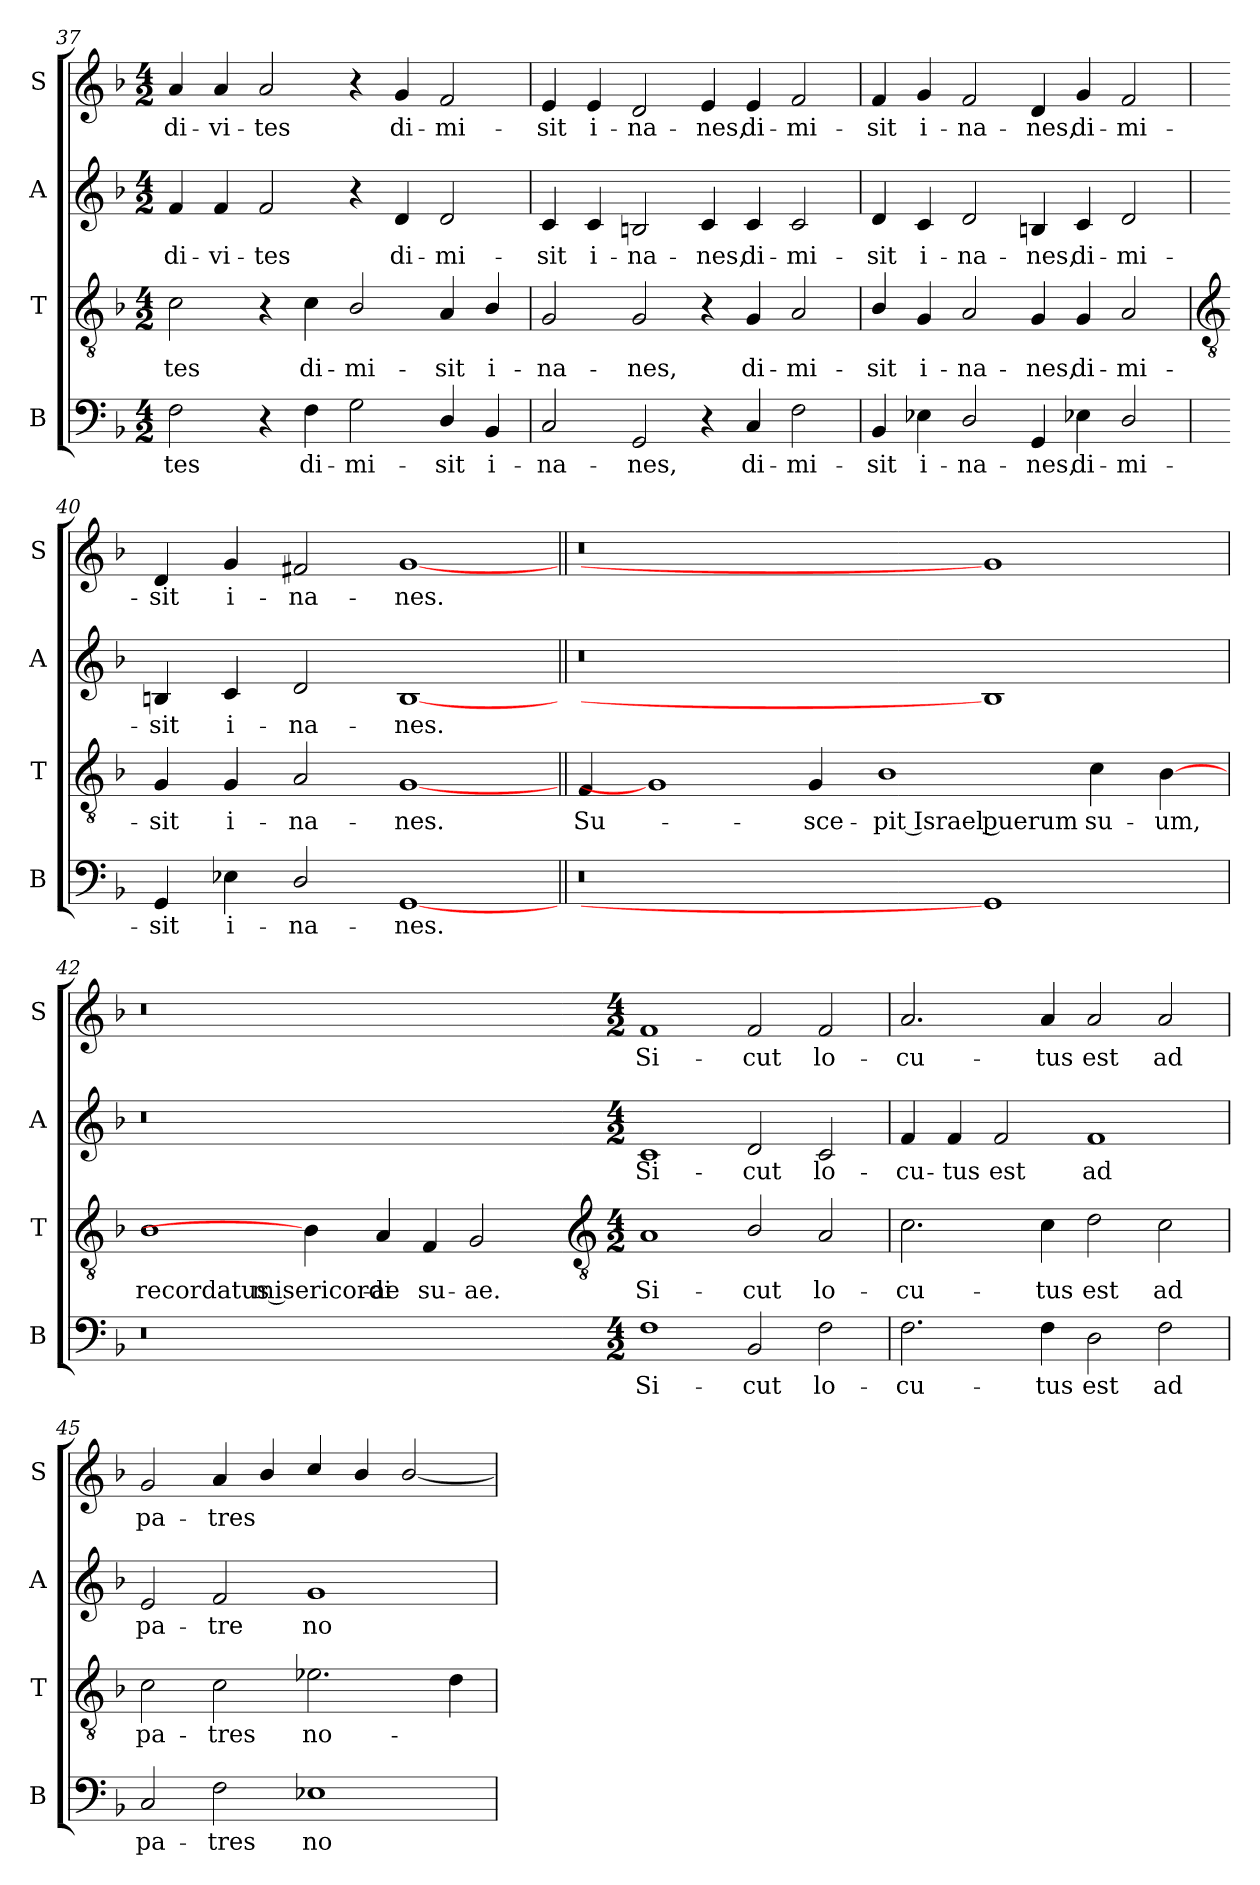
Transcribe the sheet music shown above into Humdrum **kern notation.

**kern	**text	**kern	**text	**kern	**text	**kern	**text
*part4	*part4	*part3	*part3	*part2	*part2	*part1	*part1
*staff4	*staff4	*staff3	*staff3	*staff2	*staff2	*staff1	*staff1
*I"B	*	*I"T	*	*I"A	*	*I"S	*
*I'B	*	*I'T	*	*I'A	*	*I'S	*
*clefF4	*	*clefGv2	*	*clefG2	*	*clefG2	*
*k[b-]	*	*k[b-]	*	*k[b-]	*	*k[b-]	*
*F:	*	*F:	*	*F:	*	*F:	*
*M4/2	*	*M4/2	*	*M4/2	*	*M4/2	*
=37	=37	=37	=37	=37	=37	=37	=37
!	!LO:LY:b	!	!LO:LY:b	!	!LO:LY:b	!	!LO:LY:b
2F	-tes	2c	-tes	4f	di-	4a	di-
!	!	!	!	!	!LO:LY:b	!	!LO:LY:b
.	.	.	.	4f	-vi-	4a	-vi-
!	!	!	!	!	!LO:LY:b	!	!LO:LY:b
4r	.	4r	.	2f	-tes	2a	-tes
!	!LO:LY:b	!	!LO:LY:b	!	!	!	!
4F	di-	4c	di-	.	.	.	.
!	!LO:LY:b	!	!LO:LY:b	!	!	!	!
2G	-mi-	2B-/	-mi-	4r	.	4r	.
!	!	!	!	!	!LO:LY:b	!	!LO:LY:b
.	.	.	.	4d	di-	4g	di-
!	!LO:LY:b	!	!LO:LY:b	!	!LO:LY:b	!	!LO:LY:b
4D/	-sit	4A	-sit	2d	-mi-	2f	-mi-
!	!LO:LY:b	!	!LO:LY:b	!	!	!	!
4BB-	i-	4B-/	i-	.	.	.	.
=38	=38	=38	=38	=38	=38	=38	=38
!	!LO:LY:b	!	!LO:LY:b	!	!LO:LY:b	!	!LO:LY:b
2C	-na-	2G	-na-	4c	-sit	4e	-sit
!	!	!	!	!	!LO:LY:b	!	!LO:LY:b
.	.	.	.	4c	i-	4e	i-
!	!LO:LY:b	!	!LO:LY:b	!	!LO:LY:b	!	!LO:LY:b
2GG	-nes,	2G	-nes,	2Bn	-na-	2d	-na-
!	!	!	!	!	!LO:LY:b	!	!LO:LY:b
4r	.	4r	.	4c	-nes,	4e	-nes,
!	!LO:LY:b	!	!LO:LY:b	!	!LO:LY:b	!	!LO:LY:b
4C	di-	4G	di-	4c	di-	4e	di-
!	!LO:LY:b	!	!LO:LY:b	!	!LO:LY:b	!	!LO:LY:b
2F	-mi-	2A	-mi-	2c	-mi-	2f	-mi-
=39	=39	=39	=39	=39	=39	=39	=39
!	!LO:LY:b	!	!LO:LY:b	!	!LO:LY:b	!	!LO:LY:b
4BB-	-sit	4B-/	-sit	4d	-sit	4f	-sit
!	!LO:LY:b	!	!LO:LY:b	!	!LO:LY:b	!	!LO:LY:b
4E-	i-	4G	i-	4c	i-	4g	i-
!	!LO:LY:b	!	!LO:LY:b	!	!LO:LY:b	!	!LO:LY:b
2D/	-na-	2A	-na-	2d	-na-	2f	-na-
!	!LO:LY:b	!	!LO:LY:b	!	!LO:LY:b	!	!LO:LY:b
4GG	-nes,	4G	-nes,	4Bn	-nes,	4d	-nes,
!	!LO:LY:b	!	!LO:LY:b	!	!LO:LY:b	!	!LO:LY:b
4E-X	di-	4G	di-	4c	di-	4g	di-
!	!LO:LY:b	!	!LO:LY:b	!	!LO:LY:b	!	!LO:LY:b
2D/	-mi-	2A	-mi-	2d	-mi-	2f	-mi-
!!LO:LB:g=z
=40	=40	=40	=40	=40	=40	=40	=40
*	*	*clefGv2	*	*	*	*	*
!	!LO:LY:b	!	!LO:LY:b	!	!LO:LY:b	!	!LO:LY:b
4GG	-sit	4G	-sit	4Bn	-sit	4d	-sit
!	!LO:LY:b	!	!LO:LY:b	!	!LO:LY:b	!	!LO:LY:b
4E-X	i-	4G	i-	4c	i-	4g	i-
!	!LO:LY:b	!	!LO:LY:b	!	!LO:LY:b	!	!LO:LY:b
2D/	-na-	2A	-na-	2d	-na-	2f#X	-na-
!	!LO:LY:b	!	!LO:LY:b	!	!LO:LY:b	!	!LO:LY:b
[1GG	-nes.	[1G	-nes.	[1B	-nes.	[1g	-nes.
=41||	=41||	=41||	=41||	=41||	=41||	=41||	=41||
!	!	!	!LO:LY:b	!	!	!	!
0r	.	4F	Su-	0r	.	0r	.
.	.	1G]	.	.	.	.	.
!	!	!	!LO:LY:b	!	!	!	!
.	.	4G	-sce-	.	.	.	.
!	!	!	!LO:LY:b	!	!	!	!
.	.	1B-	-pit Israel puerum	.	.	.	.
1GG]	.	.	.	1B]	.	1g]	.
!	!	!	!LO:LY:b	!	!	!	!
.	.	4c	su-	.	.	.	.
!	!	!	!LO:LY:b	!	!	!	!
.	.	[4B-	-um,	.	.	.	.
=42A	=42A	=42A	=42A	=42A	=42A	=42A	=42A
!	!	!	!LO:LY:b	!	!	!	!
0r	.	1B-	recordatus misericordi-	0r	.	0r	.
.	.	4B-]	.	.	.	.	.
!	!	!	!LO:LY:b	!	!	!	!
.	.	4A	-ae	.	.	.	.
!	!	!	!LO:LY:b	!	!	!	!
.	.	4F	su-	.	.	.	.
!	!	!	!LO:LY:b	!	!	!	!
.	.	2G	-ae.	.	.	.	.
4ryy	.	.	.	4ryy	.	4ryy	.
!!LO:LB:g=z
=43-	=43-	=43-	=43-	=43-	=43-	=43-	=43-
*	*	*clefGv2	*	*	*	*	*
*M4/2	*	*M4/2	*	*M4/2	*	*M4/2	*
!	!LO:LY:b	!	!LO:LY:b	!	!LO:LY:b	!	!LO:LY:b
1F	Si-	1A	Si-	1c	Si-	1f	Si-
!	!LO:LY:b	!	!LO:LY:b	!	!LO:LY:b	!	!LO:LY:b
2BB-	-cut	2B-/	-cut	2d	-cut	2f	-cut
!	!LO:LY:b	!	!LO:LY:b	!	!LO:LY:b	!	!LO:LY:b
2F	lo-	2A	lo-	2c	lo-	2f	lo-
=44	=44	=44	=44	=44	=44	=44	=44
!	!LO:LY:b	!	!LO:LY:b	!	!LO:LY:b	!	!LO:LY:b
2.F	-cu-	2.c	-cu-	4f	-cu-	2.a	-cu-
!	!	!	!	!	!LO:LY:b	!	!
.	.	.	.	4f	-tus	.	.
!	!	!	!	!	!LO:LY:b	!	!
.	.	.	.	2f	est	.	.
!	!LO:LY:b	!	!LO:LY:b	!	!	!	!LO:LY:b
4F	-tus	4c	-tus	.	.	4a	-tus
!	!LO:LY:b	!	!LO:LY:b	!	!LO:LY:b	!	!LO:LY:b
2D	est	2d	est	1f	ad	2a	est
!	!LO:LY:b	!	!LO:LY:b	!	!	!	!LO:LY:b
2F	ad	2c	ad	.	.	2a	ad
=45	=45	=45	=45	=45	=45	=45	=45
!	!LO:LY:b	!	!LO:LY:b	!	!LO:LY:b	!	!LO:LY:b
2C	pa-	2c	pa-	2e	pa-	2g	pa-
!	!LO:LY:b	!	!LO:LY:b	!	!LO:LY:b	!	!LO:LY:b
2F	-tres	2c	-tres	2f	-tre	4a	-tres
.	.	.	.	.	.	4b-/	.
!	!LO:LY:b	!	!LO:LY:b	!	!LO:LY:b	!	!
1E-X	no-	2.e-X	no-	1g	no-	4cc/	.
.	.	.	.	.	.	4b-/	.
.	.	.	.	.	.	[2b-/	.
.	.	4d	.	.	.	.	.
=	=	=	=	=	=	=	=
*-	*-	*-	*-	*-	*-	*-	*-
